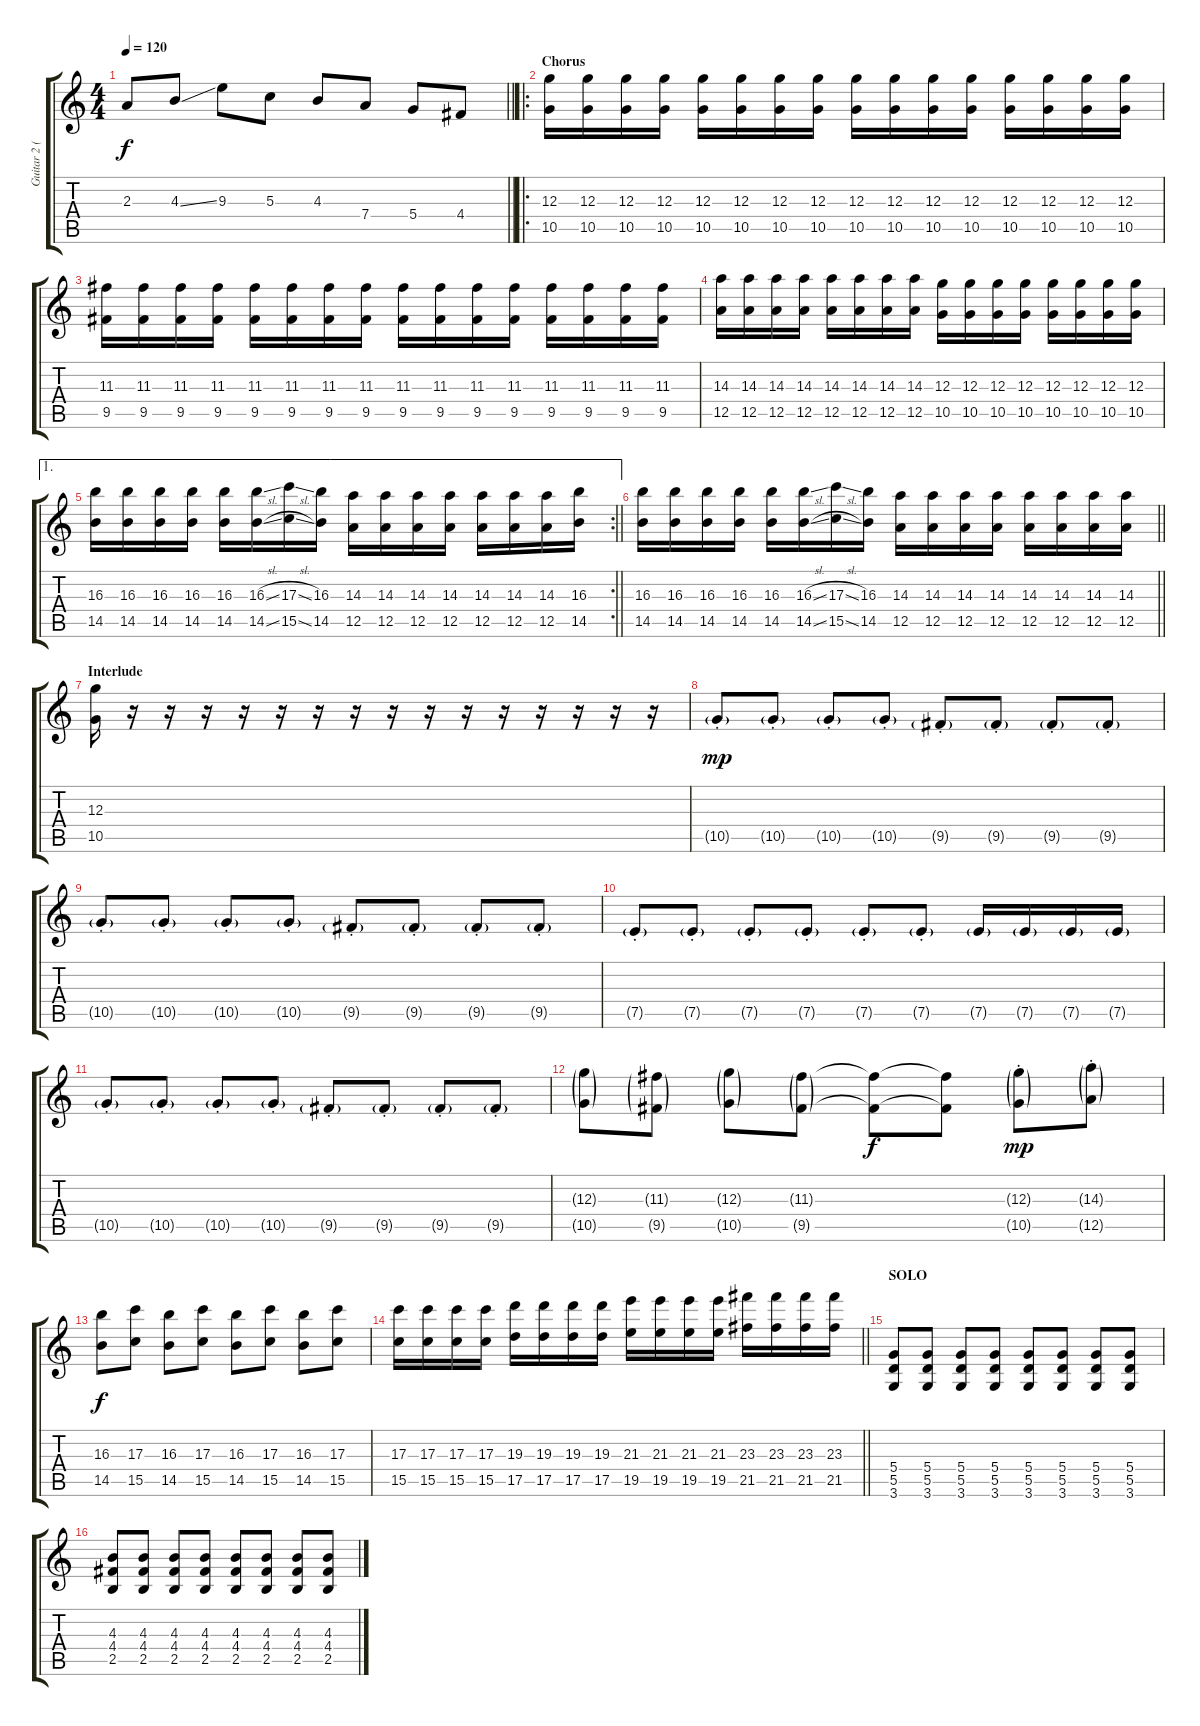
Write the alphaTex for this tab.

\track ("Guitar 2 (Iero)" "Guitar 2 (") {instrument overdrivenguitar}
\staff {score tabs}
\tuning (E4 B3 G3 D3 A2 E2) {hide}
\ts (4 4)
\tempo 120
\clef g2
\barLineRight lightlight
\ks c
2.3.8{dy f} 4.3{ss}.8 9.3.8 5.3.8 4.3.8 7.4.8 5.4.8 4.4.8 |
\ro
\section ("" "Chorus")
(12.3 10.5).16 (12.3 10.5).16 (12.3 10.5).16 (12.3 10.5).16 (12.3 10.5).16 (12.3 10.5).16 (12.3 10.5).16 (12.3 10.5).16 (12.3 10.5).16 (12.3 10.5).16 (12.3 10.5).16 (12.3 10.5).16 (12.3 10.5).16 (12.3 10.5).16 (12.3 10.5).16 (12.3 10.5).16 |
(11.3 9.5).16 (11.3 9.5).16 (11.3 9.5).16 (11.3 9.5).16 (11.3 9.5).16 (11.3 9.5).16 (11.3 9.5).16 (11.3 9.5).16 (11.3 9.5).16 (11.3 9.5).16 (11.3 9.5).16 (11.3 9.5).16 (11.3 9.5).16 (11.3 9.5).16 (11.3 9.5).16 (11.3 9.5).16 |
(14.3 12.5).16 (14.3 12.5).16 (14.3 12.5).16 (14.3 12.5).16 (14.3 12.5).16 (14.3 12.5).16 (14.3 12.5).16 (14.3 12.5).16 (12.3 10.5).16 (12.3 10.5).16 (12.3 10.5).16 (12.3 10.5).16 (12.3 10.5).16 (12.3 10.5).16 (12.3 10.5).16 (12.3 10.5).16 |
\ae 1
\rc 2
\barLineRight lightlight
(16.3 14.5).16 (16.3 14.5).16 (16.3 14.5).16 (16.3 14.5).16 (16.3 14.5).16 (16.3{sl} 14.5{sl}).16 (17.3{sl} 15.5{sl}).16 (16.3 14.5).16 (14.3 12.5).16 (14.3 12.5).16 (14.3 12.5).16 (14.3 12.5).16 (14.3 12.5).16 (14.3 12.5).16 (14.3 12.5).16 (16.3 14.5).16 |
\barLineRight lightlight
(16.3 14.5).16 (16.3 14.5).16 (16.3 14.5).16 (16.3 14.5).16 (16.3 14.5).16 (16.3{sl} 14.5{sl}).16 (17.3{sl} 15.5{sl}).16 (16.3 14.5).16 (14.3 12.5).16 (14.3 12.5).16 (14.3 12.5).16 (14.3 12.5).16 (14.3 12.5).16 (14.3 12.5).16 (14.3 12.5).16 (14.3 12.5).16 |
\section ("" "Interlude")
(12.3 10.5).16 r.16 r.16 r.16 r.16 r.16 r.16 r.16 r.16 r.16 r.16 r.16 r.16 r.16 r.16 r.16 |
10.5{g st}.8{dy mp} 10.5{g st}.8 10.5{g st}.8 10.5{g st}.8 9.5{g st}.8 9.5{g st}.8 9.5{g st}.8 9.5{g st}.8 |
10.5{g st}.8 10.5{g st}.8 10.5{g st}.8 10.5{g st}.8 9.5{g st}.8 9.5{g st}.8 9.5{g st}.8 9.5{g st}.8 |
7.5{g st}.8 7.5{g st}.8 7.5{g st}.8 7.5{g st}.8 7.5{g st}.8 7.5{g st}.8 7.5{g}.16 7.5{g}.16 7.5{g}.16 7.5{g}.16 |
10.5{g st}.8 10.5{g st}.8 10.5{g st}.8 10.5{g st}.8 9.5{g st}.8 9.5{g st}.8 9.5{g st}.8 9.5{g st}.8 |
(12.3{g} 10.5{g}).8 (11.3{g} 9.5{g}).8 (12.3{g} 10.5{g}).8 (11.3{g} 9.5{g}).8 (11.3{t} 9.5{t}).8{dy f} (11.3{t} 9.5{t}).8 (12.3{g} 10.5{g st}).8{dy mp} (14.3{g} 12.5{g st}).8 |
(16.3 14.5).8{dy f} (17.3 15.5).8 (16.3 14.5).8 (17.3 15.5).8 (16.3 14.5).8 (17.3 15.5).8 (16.3 14.5).8 (17.3 15.5).8 |
\barLineRight lightlight
(17.3 15.5).16 (17.3 15.5).16 (17.3 15.5).16 (17.3 15.5).16 (19.3 17.5).16 (19.3 17.5).16 (19.3 17.5).16 (19.3 17.5).16 (21.3 19.5).16 (21.3 19.5).16 (21.3 19.5).16 (21.3 19.5).16 (23.3 21.5).16 (23.3 21.5).16 (23.3 21.5).16 (23.3 21.5).16 |
\section ("" "SOLO")
(5.4 5.5 3.6).8{volume 14} (5.4 5.5 3.6).8 (5.4 5.5 3.6).8 (5.4 5.5 3.6).8 (5.4 5.5 3.6).8 (5.4 5.5 3.6).8 (5.4 5.5 3.6).8 (5.4 5.5 3.6).8 |
(4.3 4.4 2.5).8 (4.3 4.4 2.5).8 (4.3 4.4 2.5).8 (4.3 4.4 2.5).8 (4.3 4.4 2.5).8 (4.3 4.4 2.5).8 (4.3 4.4 2.5).8 (4.3 4.4 2.5).8
